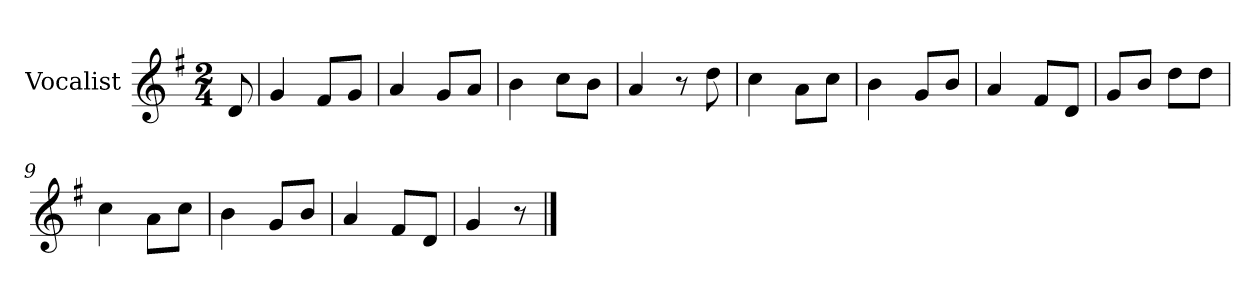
**kern
*part1
*staff1
*I"Vocalist
*k[f#]
*G:
*M2/4
=
8d
=1
4g
8f#L
8gJ
=2
4a
8gL
8aJ
=3
4b
8ccL
8bJ
=4
4a
8r
8dd
=5
4cc
8aL
8ccJ
=6
4b
8gL
8bJ
=7
4a
8f#L
8dJ
=8
8gL
8bJ
8ddL
8ddJ
=9
4cc
8aL
8ccJ
=10
4b
8gL
8bJ
=11
4a
8f#L
8dJ
=12
4g
8r
==
*-
